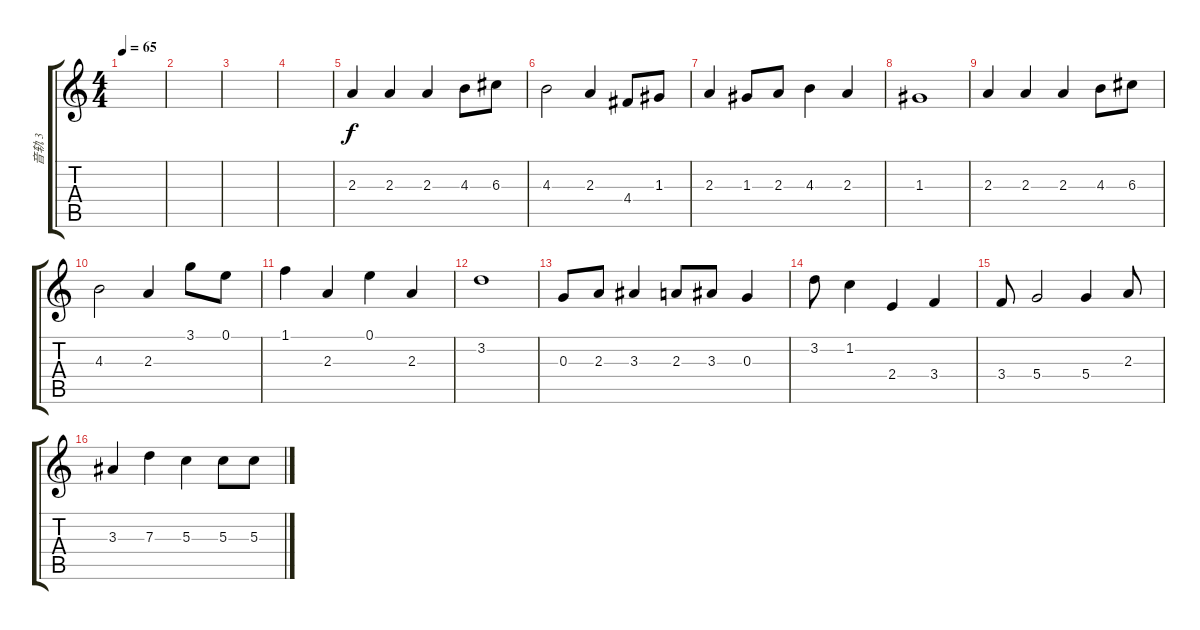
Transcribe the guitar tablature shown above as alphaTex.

\track ("音轨 3" "音轨 3") {instrument acousticguitarnylon}
\staff {score tabs}
\tuning (E4 B3 G3 D3 A2 E2) {hide}
\ts (4 4)
\tempo 65
\clef g2
\ks c
|
|
|
|
2.3.4 2.3.4 2.3.4 4.3.8 6.3.8 |
4.3.2 2.3.4 4.4.8 1.3.8 |
2.3.4 1.3.8 2.3.8 4.3.4 2.3.4 |
1.3.1 |
2.3.4 2.3.4 2.3.4 4.3.8 6.3.8 |
4.3.2 2.3.4 3.1.8 0.1.8 |
1.1.4 2.3.4 0.1.4 2.3.4 |
3.2.1 |
0.3.8 2.3.8 3.3.4 2.3.8 3.3.8 0.3.4 |
3.2.8 1.2.4 2.4.4 3.4.4 |
3.4.8 5.4.2 5.4.4 2.3.8 |
3.3.4 7.3.4 5.3.4 5.3.8 5.3.8
